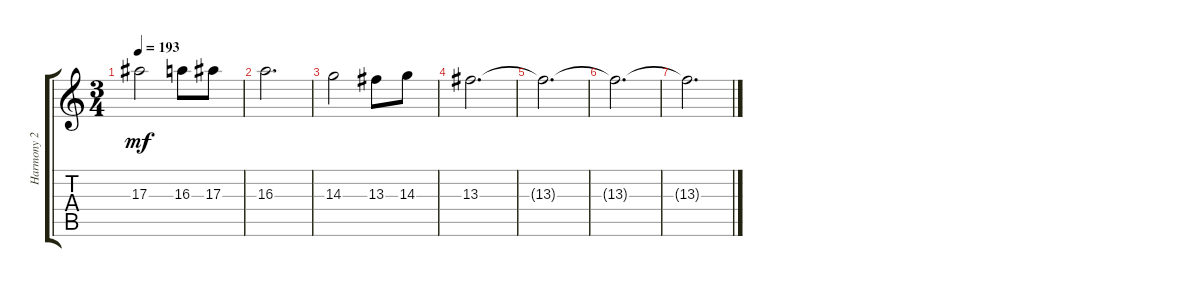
\track ("Harmony 2" "Harmony 2") {instrument distortionguitar}
\staff {score tabs}
\tuning (D4 A3 F3 C3 G2 C2) {hide}
\ts (3 4)
\tempo 193
\clef g2
\ks c
17.3.2{dy mf} 16.3.8 17.3.8 |
16.3.2{d} |
14.3.2 13.3.8 14.3.8 |
13.3.2{d} |
13.3{t}.2{d} |
13.3{t}.2{d} |
13.3{t}.2{d}
